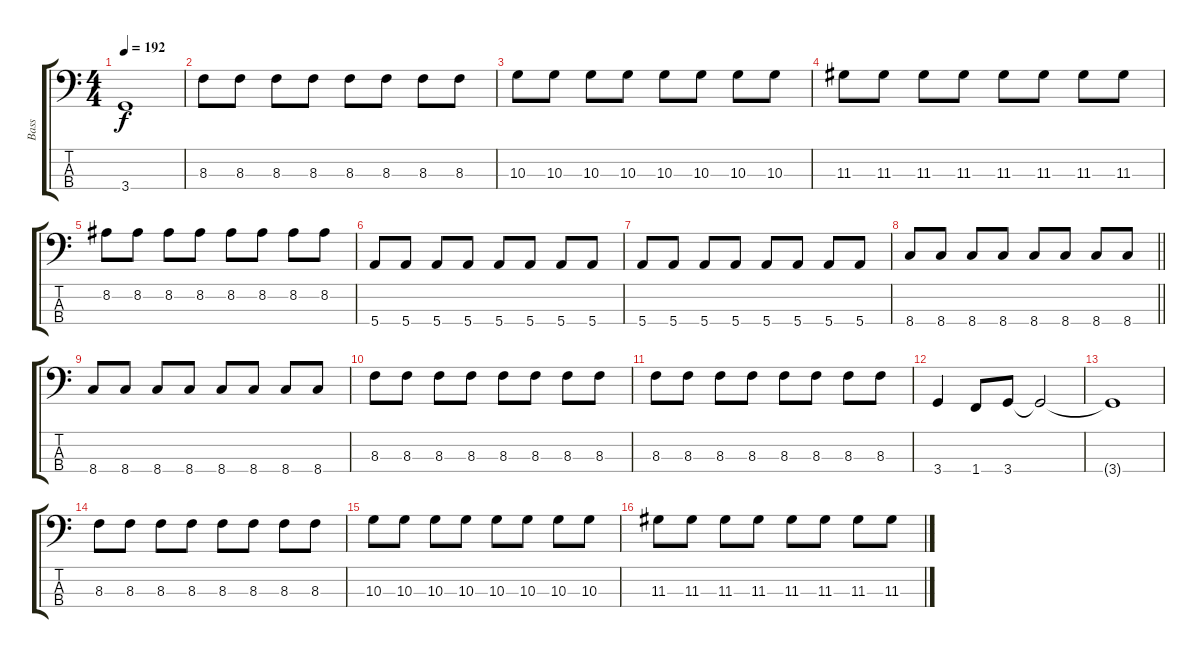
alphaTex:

\track ("Bass" "Bass") {instrument slapbass2}
\staff {score tabs}
\tuning (G2 D2 A1 E1) {hide}
\ts (4 4)
\tempo 192
\clef f4
\ks c
3.4{t}.1{dy f} |
8.3.8 8.3.8 8.3.8 8.3.8 8.3.8 8.3.8 8.3.8 8.3.8 |
10.3.8 10.3.8 10.3.8 10.3.8 10.3.8 10.3.8 10.3.8 10.3.8 |
11.3.8 11.3.8 11.3.8 11.3.8 11.3.8 11.3.8 11.3.8 11.3.8 |
8.2.8 8.2.8 8.2.8 8.2.8 8.2.8 8.2.8 8.2.8 8.2.8 |
5.4.8 5.4.8 5.4.8 5.4.8 5.4.8 5.4.8 5.4.8 5.4.8 |
5.4.8 5.4.8 5.4.8 5.4.8 5.4.8 5.4.8 5.4.8 5.4.8 |
\barLineRight lightlight
8.4.8 8.4.8 8.4.8 8.4.8 8.4.8 8.4.8 8.4.8 8.4.8 |
8.4.8 8.4.8 8.4.8 8.4.8 8.4.8 8.4.8 8.4.8 8.4.8 |
8.3.8 8.3.8 8.3.8 8.3.8 8.3.8 8.3.8 8.3.8 8.3.8 |
8.3.8 8.3.8 8.3.8 8.3.8 8.3.8 8.3.8 8.3.8 8.3.8 |
3.4.4 1.4.8 3.4.8 3.4{t}.2 |
3.4{t}.1 |
8.3.8 8.3.8 8.3.8 8.3.8 8.3.8 8.3.8 8.3.8 8.3.8 |
10.3.8 10.3.8 10.3.8 10.3.8 10.3.8 10.3.8 10.3.8 10.3.8 |
11.3.8 11.3.8 11.3.8 11.3.8 11.3.8 11.3.8 11.3.8 11.3.8
